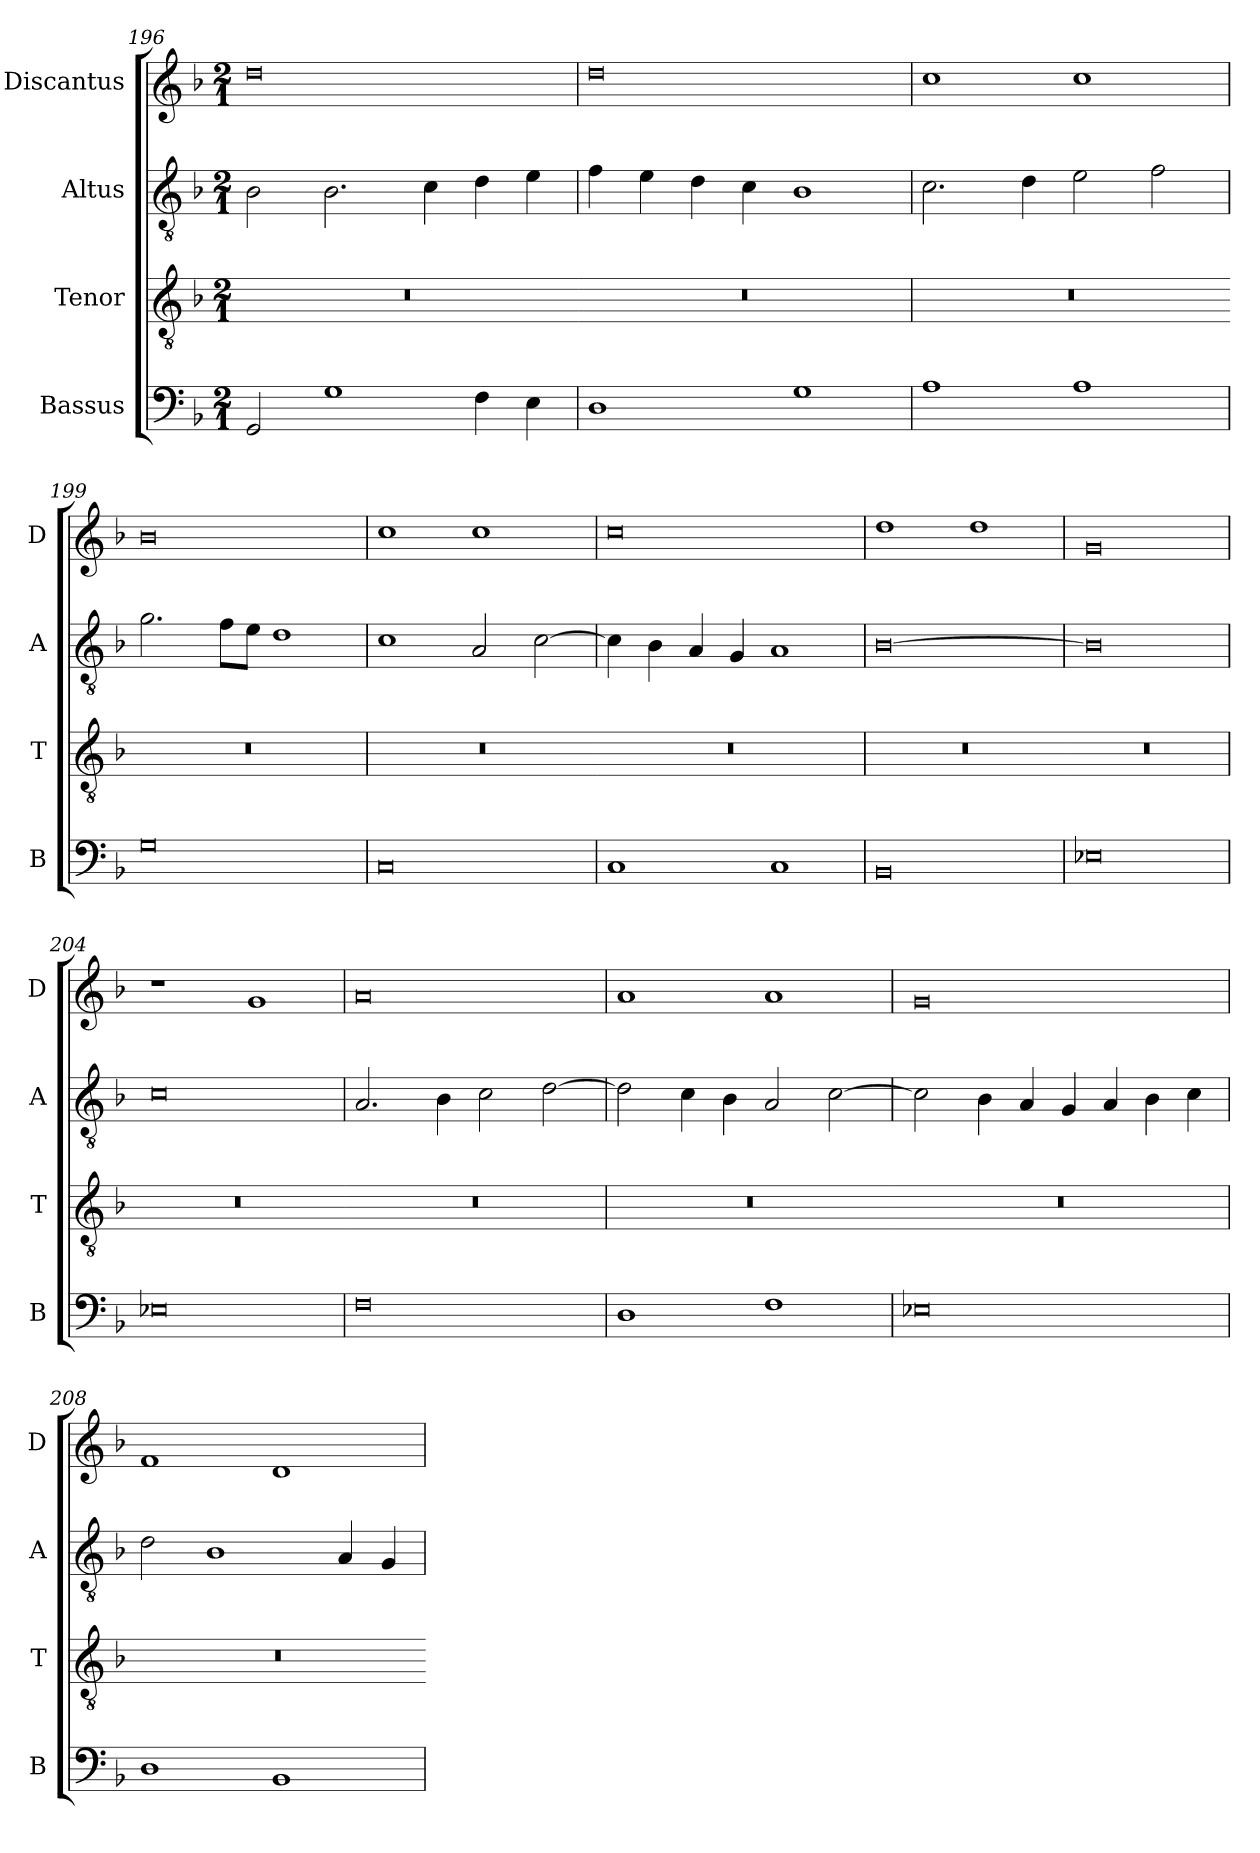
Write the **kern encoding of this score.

**kern	**kern	**kern	**kern
*part4	*part3	*part2	*part1
*staff4	*staff3	*staff2	*staff1
*I"Bassus	*I"Tenor	*I"Altus	*I"Discantus
*I'B	*I'T	*I'A	*I'D
*clefF4	*clefGv2	*clefGv2	*clefG2
*k[b-]	*k[b-]	*k[b-]	*k[b-]
*M2/1	*M2/1	*M2/1	*M2/1
=196	=196	=196	=196
!	!LO:N:vis=1	!	!
2GG/	0r	2B-\	0dd
1G	.	2.B-\	.
.	.	4c\	.
4F\	.	4d\	.
4E\	.	4e\	.
=197	=197-	=197	=197
!	!LO:N:vis=1	!	!
1D	0r	4f\	0dd
.	.	4e\	.
.	.	4d\	.
.	.	4c\	.
1G	.	1B-	.
=198	=198	=198	=198
!	!LO:N:vis=1	!	!
1A	0r	2.c\	1cc
.	.	4d\	.
1A	.	2e\	1cc
.	.	2f\	.
=199	=199-	=199	=199
!	!LO:N:vis=1	!	!
0G	0r	2.g\	0b-
.	.	8f\L	.
.	.	8e\J	.
.	.	1d	.
=200	=200	=200	=200
!	!LO:N:vis=1	!	!
0C	0r	1c	1cc
.	.	2A/	1cc
.	.	[2c\	.
=201	=201-	=201	=201
!	!LO:N:vis=1	!	!
1C	0r	4c\]	0cc
.	.	4B-\	.
.	.	4A/	.
.	.	4G/	.
1C	.	1A	.
=202	=202	=202	=202
!	!LO:N:vis=1	!	!
0BB-	0r	[0B-	1dd
.	.	.	1dd
=203	=203-	=203	=203
!	!LO:N:vis=1	!	!
0E-X	0r	0B-]	0g
=204	=204	=204	=204
!	!LO:N:vis=1	!	!
0E-X	0r	0c	1r
.	.	.	1g
=205	=205-	=205	=205
!	!LO:N:vis=1	!	!
0F	0r	2.A/	0a
.	.	4B-\	.
.	.	2c\	.
.	.	[2d\	.
=206	=206	=206	=206
!	!LO:N:vis=1	!	!
1D	0r	2d\]	1a
.	.	4c\	.
.	.	4B-\	.
1F	.	2A/	1a
.	.	[2c\	.
=207	=207-	=207	=207
!	!LO:N:vis=1	!	!
0E-X	0r	2c\]	0g
.	.	4B-\	.
.	.	4A/	.
.	.	4G/	.
.	.	4A/	.
.	.	4B-\	.
.	.	4c\	.
=208	=208	=208	=208
!	!LO:N:vis=1	!	!
1D	0r	2d\	1f
.	.	1B-	.
1BB-	.	.	1d
.	.	4A/	.
.	.	4G/	.
=	=-	=	=
*-	*-	*-	*-
